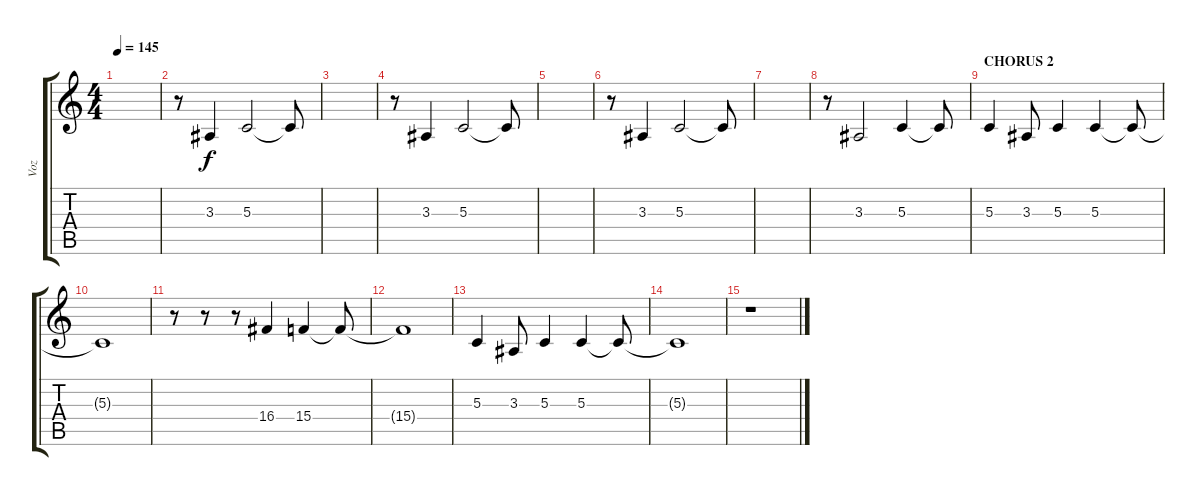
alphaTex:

\track ("Voz" "Voz") {instrument whistle}
\staff {score tabs}
\tuning (E4 B3 G3 D3 A2 E2) {hide}
\ts (4 4)
\tempo 145
\clef g2
\ks c
|
r.8 3.3.4 5.3.2 5.3{t}.8 |
|
r.8 3.3.4 5.3.2 5.3{t}.8 |
|
r.8 3.3.4 5.3.2 5.3{t}.8 |
|
r.8 3.3.2 5.3.4 5.3{t}.8 |
\section ("" "CHORUS 2")
5.3.4 3.3.8 5.3.4 5.3.4 5.3{t}.8 |
5.3{t}.1 |
r.8 r.8 r.8 16.4.4 15.4.4 15.4{t}.8 |
15.4{t}.1 |
5.3.4 3.3.8 5.3.4 5.3.4 5.3{t}.8 |
5.3{t}.1 |
r.1
